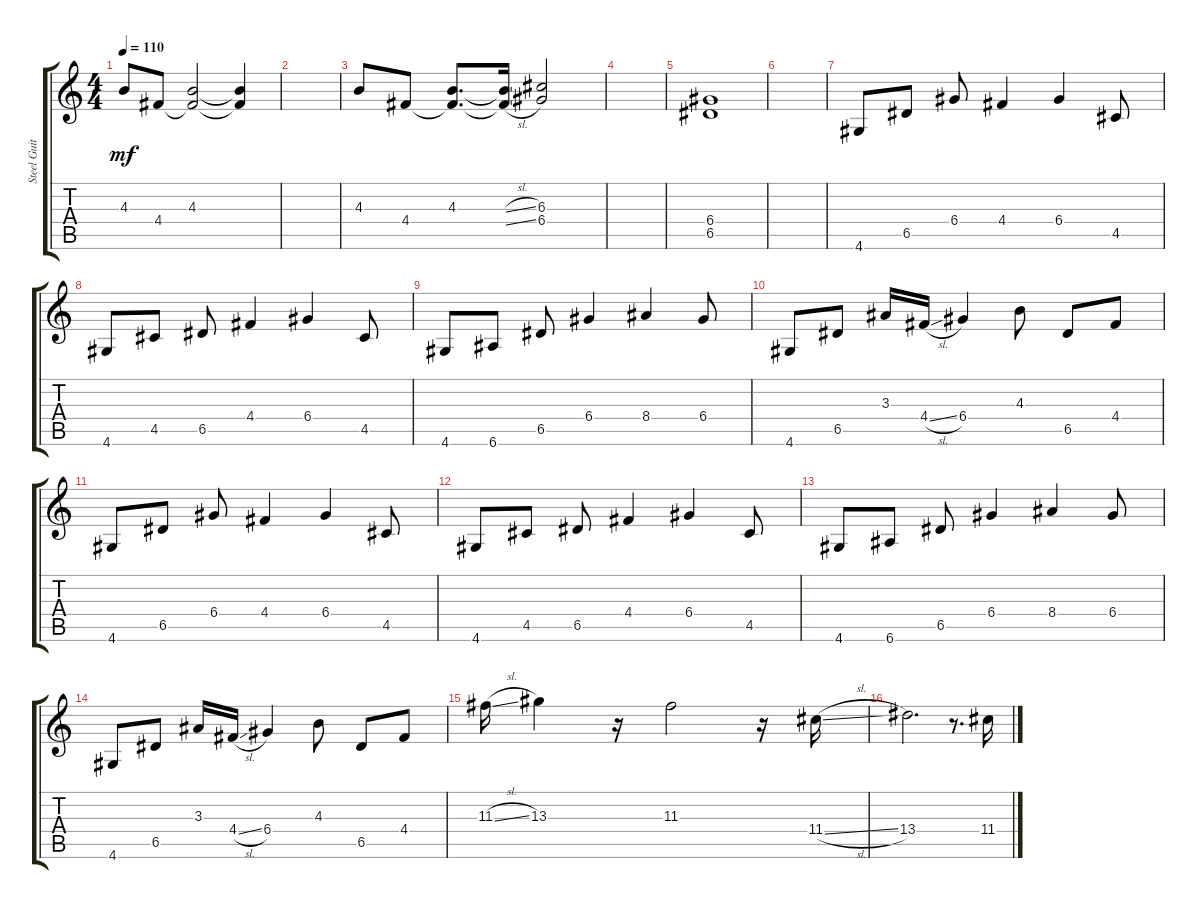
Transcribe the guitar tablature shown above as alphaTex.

\track ("Steel Guitar" "Steel Guit") {instrument acousticguitarsteel}
\staff {score tabs}
\tuning (E4 B3 G3 D3 A2 E2) {hide}
\ts (4 4)
\tempo 110
\clef g2
\ks c
4.3.8{dy mf instrument acousticguitarsteel} 4.4.8 (4.3 4.4{t}).2 (4.3{t} 4.4{t}).4 |
|
4.3.8 4.4.8 (4.3 4.4{t}).8{d} (4.3{sl t} 4.4{sl t}).16 (6.3 6.4).2 |
|
(6.4 6.5).1 |
|
4.6.8 6.5.8 6.4.8 4.4.4 6.4.4 4.5.8 |
4.6.8 4.5.8 6.5.8 4.4.4 6.4.4 4.5.8 |
4.6.8 6.6.8 6.5.8 6.4.4 8.4.4 6.4.8 |
4.6.8 6.5.8 3.3.16 4.4{sl}.16 6.4.4 4.3.8 6.5.8 4.4.8 |
4.6.8 6.5.8 6.4.8 4.4.4 6.4.4 4.5.8 |
4.6.8 4.5.8 6.5.8 4.4.4 6.4.4 4.5.8 |
4.6.8 6.6.8 6.5.8 6.4.4 8.4.4 6.4.8 |
4.6.8 6.5.8 3.3.16 4.4{sl}.16 6.4.4 4.3.8 6.5.8 4.4.8 |
11.3{sl}.16 13.3.4 r.16 11.3.2 r.16 11.4{sl}.16 |
13.4.2{d} r.8{d} 11.4{sl}.16
